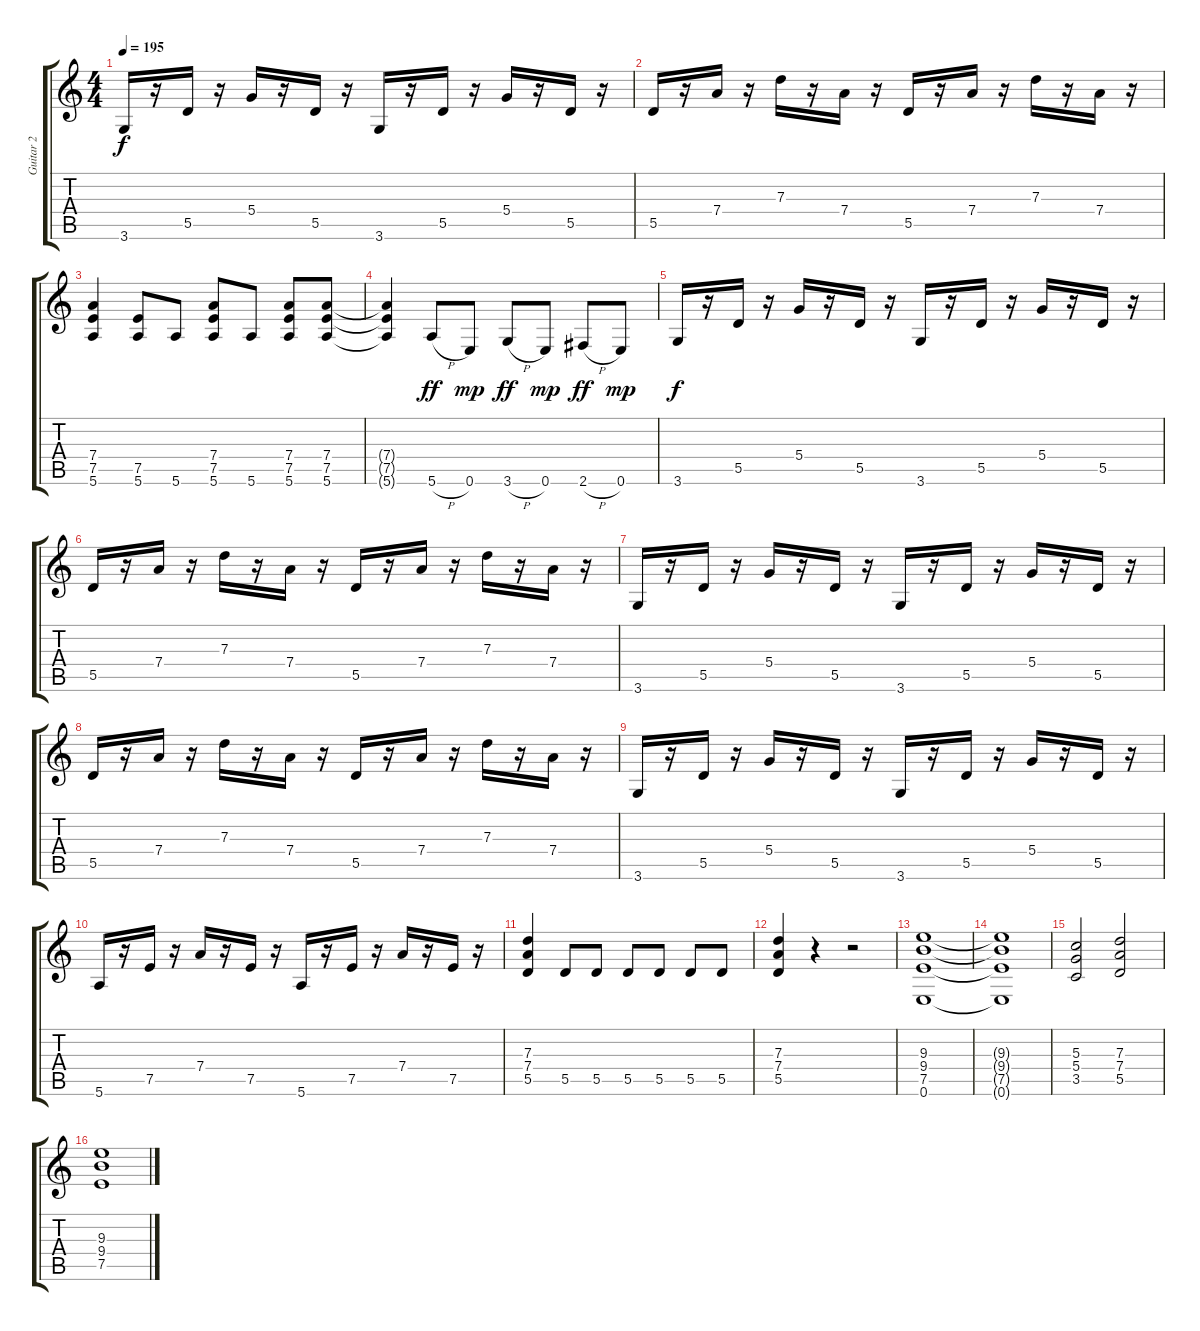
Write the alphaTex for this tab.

\track ("Guitar 2" "Guitar 2") {instrument distortionguitar}
\staff {score tabs}
\tuning (E4 B3 G3 D3 A2 E2) {hide}
\ts (4 4)
\tempo 195
\clef g2
\ks c
3.6.16{dy f} r.16 5.5.16 r.16 5.4.16 r.16 5.5.16 r.16 3.6.16 r.16 5.5.16 r.16 5.4.16 r.16 5.5.16 r.16 |
5.5.16 r.16 7.4.16 r.16 7.3.16 r.16 7.4.16 r.16 5.5.16 r.16 7.4.16 r.16 7.3.16 r.16 7.4.16 r.16 |
(7.4 7.5 5.6).4 (7.5 5.6).8 5.6.8 (7.4 7.5 5.6).8 5.6.8 (7.4 7.5 5.6).8 (7.4 7.5 5.6).8 |
(7.4{t} 7.5{t} 5.6{t}).4 5.6{h}.8{dy ff} 0.6.8{dy mp} 3.6{h}.8{dy ff} 0.6.8{dy mp} 2.6{h}.8{dy ff} 0.6.8{dy mp} |
3.6.16{dy f} r.16 5.5.16 r.16 5.4.16 r.16 5.5.16 r.16 3.6.16 r.16 5.5.16 r.16 5.4.16 r.16 5.5.16 r.16 |
5.5.16 r.16 7.4.16 r.16 7.3.16 r.16 7.4.16 r.16 5.5.16 r.16 7.4.16 r.16 7.3.16 r.16 7.4.16 r.16 |
3.6.16 r.16 5.5.16 r.16 5.4.16 r.16 5.5.16 r.16 3.6.16 r.16 5.5.16 r.16 5.4.16 r.16 5.5.16 r.16 |
5.5.16 r.16 7.4.16 r.16 7.3.16 r.16 7.4.16 r.16 5.5.16 r.16 7.4.16 r.16 7.3.16 r.16 7.4.16 r.16 |
3.6.16 r.16 5.5.16 r.16 5.4.16 r.16 5.5.16 r.16 3.6.16 r.16 5.5.16 r.16 5.4.16 r.16 5.5.16 r.16 |
5.6.16 r.16 7.5.16 r.16 7.4.16 r.16 7.5.16 r.16 5.6.16 r.16 7.5.16 r.16 7.4.16 r.16 7.5.16 r.16 |
(7.3 7.4 5.5).4 5.5.8 5.5.8 5.5.8 5.5.8 5.5.8 5.5.8 |
(7.3 7.4 5.5).4 r.4 r.2 |
(9.3 9.4 7.5 0.6).1 |
(9.3{t} 9.4{t} 7.5{t} 0.6{t}).1 |
(5.3 5.4 3.5).2 (7.3 7.4 5.5).2 |
(9.3 9.4 7.5).1
